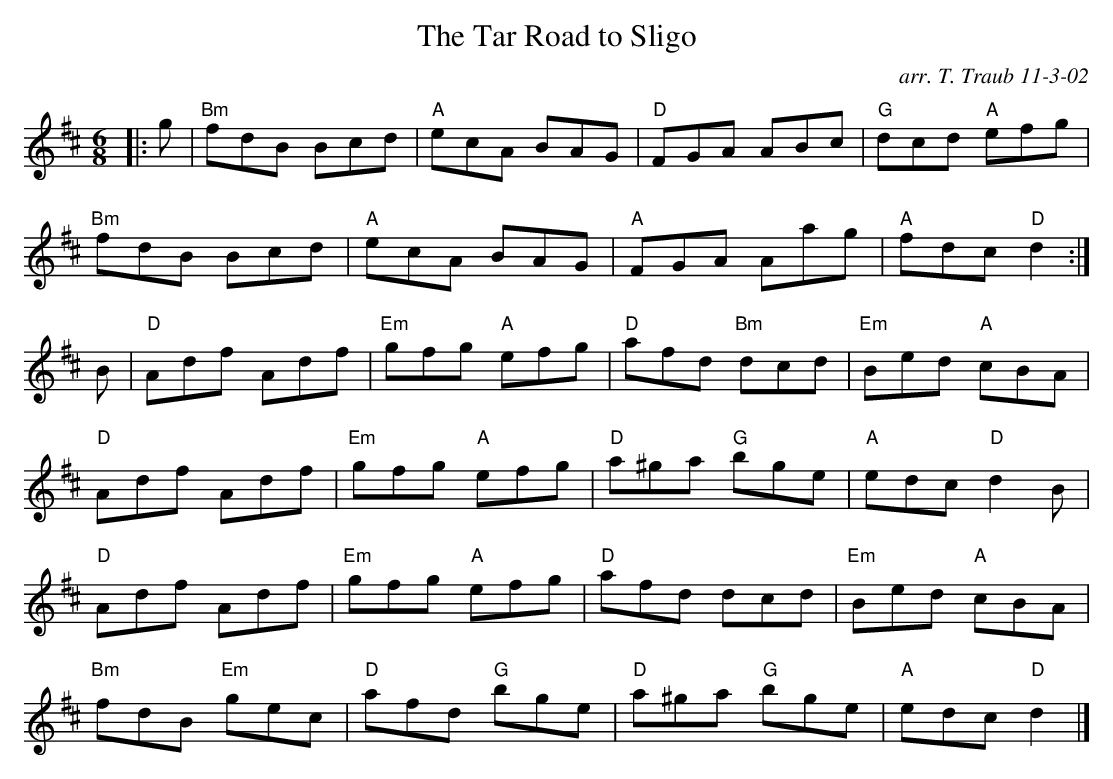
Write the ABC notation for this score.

X:1
T:The Tar Road to Sligo
M:6/8
L:1/8
C:arr. T. Traub 11-3-02
K:D
|: g|"Bm"fdB Bcd|"A"ecA BAG|"D"FGA ABc|"G"dcd "A"efg|
"Bm"fdB Bcd |"A"ecA BAG|"A"FGA Aag|"A"fdc "D"d2 :|
B |"D"Adf Adf|"Em"gfg "A"efg|"D"afd "Bm"dcd|"Em"Bed "A"cBA|
"D"Adf Adf|"Em"gfg "A"efg|"D"a^ga "G"bge|"A"edc "D"d2 B|
"D"Adf Adf|"Em"gfg "A"efg|"D"afd dcd|"Em"Bed "A"cBA|
"Bm"fdB "Em"gec|"D"afd "G"bge|"D"a^ga "G"bge|"A"edc "D"d2 |]
